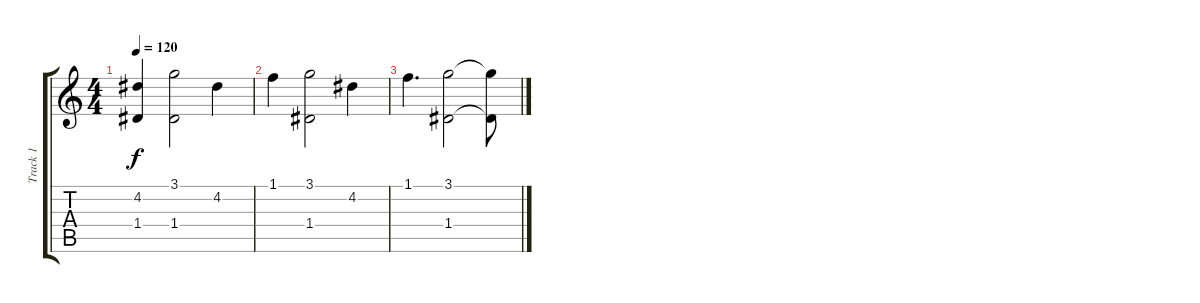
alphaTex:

\track ("Track 1" "Track 1") {instrument acousticguitarnylon}
\staff {score tabs}
\tuning (E4 B3 G3 D3 A2 E2) {hide}
\ts (4 4)
\tempo 120
\clef g2
\ks c
(4.2{t} 1.4{t}).4{dy f} (3.1 1.4).2 4.2.4 |
1.1.4 (3.1 1.4).2 4.2.4 |
1.1.4{d} (3.1 1.4).2 (3.1{t} 1.4{t}).8
